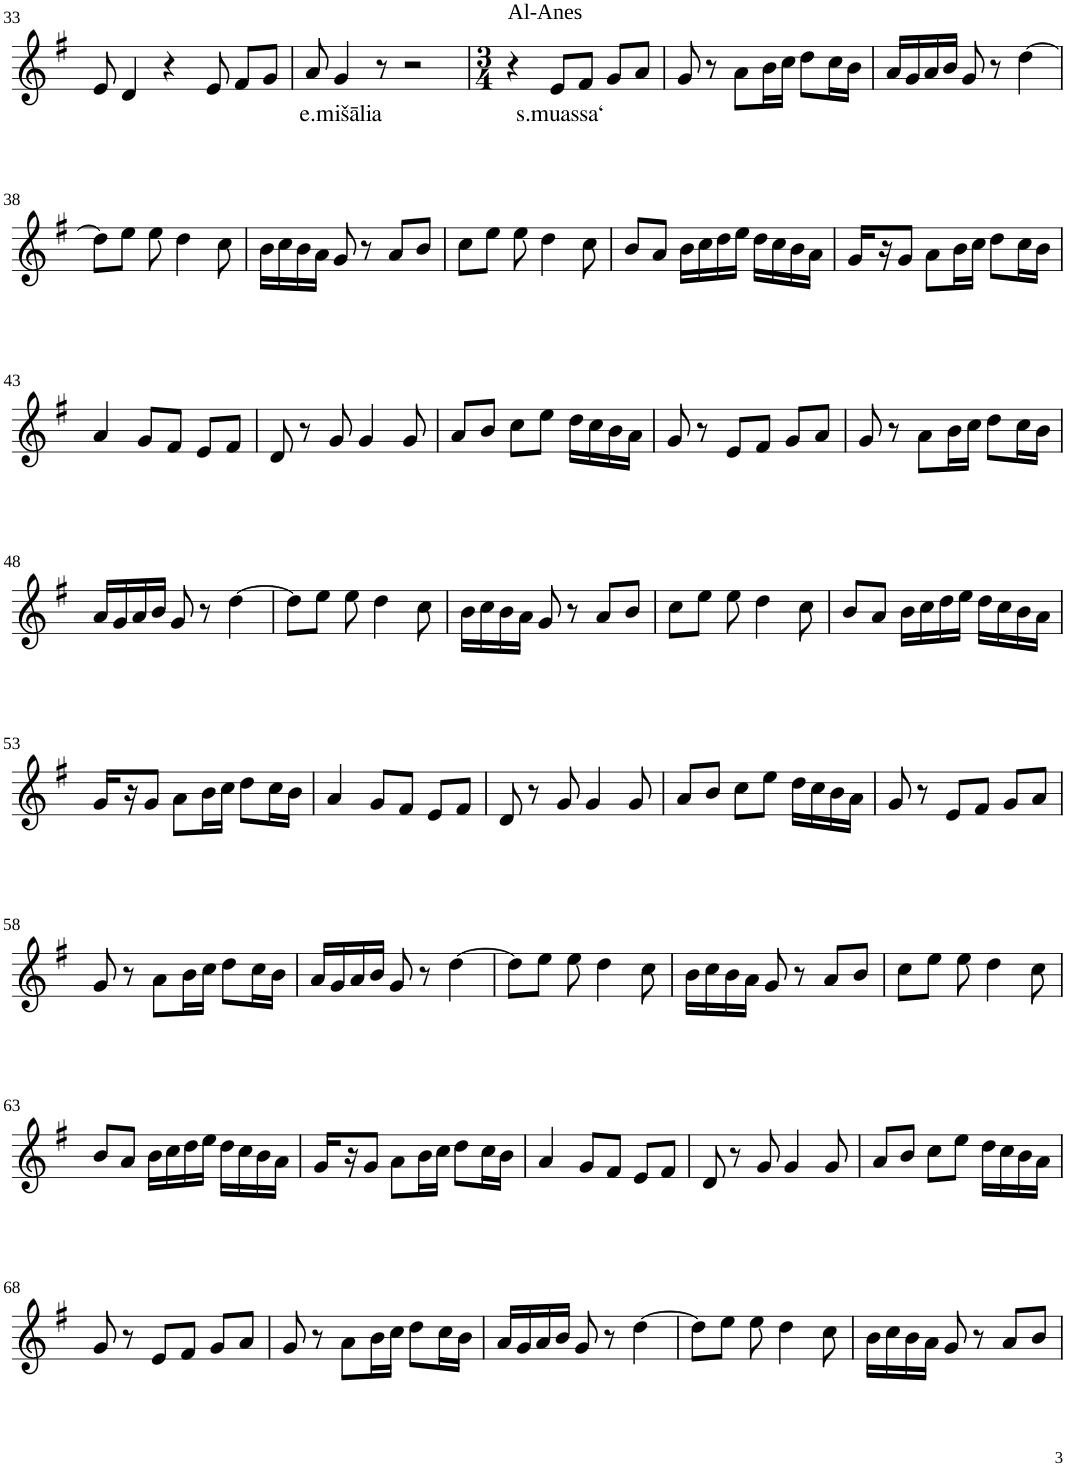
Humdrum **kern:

**kern	**text
*part1	*part1
*staff1	*staff1
*I"Violin	*
!!LO:PB:g=z
*clefG2	*
*k[f#]	*
*G:	*
*M4/4	*
=33	=33
8e/	.
4d/	.
4r	.
8e/	.
8f#/L	.
8g/J	.
=34	=34
8a/	.
!	!LO:LY:b
4g/	e.mišālia
8r	.
2r	.
=35	=35
*M3/4	*
!LO:TX:a:t=Al-Anes	!
4r	.
!	!LO:LY:b
8e/L	s.muassa‘
8f#/J	.
8g/L	.
8a/J	.
=36	=36
8g/	.
8r	.
8a\L	.
16b\L	.
16cc\JJ	.
8dd\L	.
16cc\L	.
16b\JJ	.
=37	=37
16a/LL	.
16g/	.
16a/	.
16b/JJ	.
8g/	.
8r	.
[4dd\	.
!!LO:LB:g=z
=38	=38
8dd\L]	.
8ee\J	.
8ee\	.
4dd\	.
8cc\	.
=39	=39
16b\LL	.
16cc\	.
16b\	.
16a\JJ	.
8g/	.
8r	.
8a/L	.
8b/J	.
=40	=40
8cc\L	.
8ee\J	.
8ee\	.
4dd\	.
8cc\	.
=41	=41
8b/L	.
8a/J	.
16b\LL	.
16cc\	.
16dd\	.
16ee\JJ	.
16dd\LL	.
16cc\	.
16b\	.
16a\JJ	.
=42	=42
16g/LL	.
16r	.
8g/J	.
8a\L	.
16b\L	.
16cc\JJ	.
8dd\L	.
16cc\L	.
16b\JJ	.
!!LO:LB:g=z
=43	=43
4a/	.
8g/L	.
8f#/J	.
8e/L	.
8f#/J	.
=44	=44
8d/	.
8r	.
8g/	.
4g/	.
8g/	.
=45	=45
8a/L	.
8b/J	.
8cc\L	.
8ee\J	.
16dd\LL	.
16cc\	.
16b\	.
16a\JJ	.
=46	=46
8g/	.
8r	.
8e/L	.
8f#/J	.
8g/L	.
8a/J	.
=47	=47
8g/	.
8r	.
8a\L	.
16b\L	.
16cc\JJ	.
8dd\L	.
16cc\L	.
16b\JJ	.
!!LO:LB:g=z
=48	=48
16a/LL	.
16g/	.
16a/	.
16b/JJ	.
8g/	.
8r	.
[4dd\	.
=49	=49
8dd\L]	.
8ee\J	.
8ee\	.
4dd\	.
8cc\	.
=50	=50
16b\LL	.
16cc\	.
16b\	.
16a\JJ	.
8g/	.
8r	.
8a/L	.
8b/J	.
=51	=51
8cc\L	.
8ee\J	.
8ee\	.
4dd\	.
8cc\	.
=52	=52
8b/L	.
8a/J	.
16b\LL	.
16cc\	.
16dd\	.
16ee\JJ	.
16dd\LL	.
16cc\	.
16b\	.
16a\JJ	.
!!LO:LB:g=z
=53	=53
16g/LL	.
16r	.
8g/J	.
8a\L	.
16b\L	.
16cc\JJ	.
8dd\L	.
16cc\L	.
16b\JJ	.
=54	=54
4a/	.
8g/L	.
8f#/J	.
8e/L	.
8f#/J	.
=55	=55
8d/	.
8r	.
8g/	.
4g/	.
8g/	.
=56	=56
8a/L	.
8b/J	.
8cc\L	.
8ee\J	.
16dd\LL	.
16cc\	.
16b\	.
16a\JJ	.
=57	=57
8g/	.
8r	.
8e/L	.
8f#/J	.
8g/L	.
8a/J	.
!!LO:LB:g=z
=58	=58
8g/	.
8r	.
8a\L	.
16b\L	.
16cc\JJ	.
8dd\L	.
16cc\L	.
16b\JJ	.
=59	=59
16a/LL	.
16g/	.
16a/	.
16b/JJ	.
8g/	.
8r	.
[4dd\	.
=60	=60
8dd\L]	.
8ee\J	.
8ee\	.
4dd\	.
8cc\	.
=61	=61
16b\LL	.
16cc\	.
16b\	.
16a\JJ	.
8g/	.
8r	.
8a/L	.
8b/J	.
=62	=62
8cc\L	.
8ee\J	.
8ee\	.
4dd\	.
8cc\	.
!!LO:LB:g=z
=63	=63
8b/L	.
8a/J	.
16b\LL	.
16cc\	.
16dd\	.
16ee\JJ	.
16dd\LL	.
16cc\	.
16b\	.
16a\JJ	.
=64	=64
16g/LL	.
16r	.
8g/J	.
8a\L	.
16b\L	.
16cc\JJ	.
8dd\L	.
16cc\L	.
16b\JJ	.
=65	=65
4a/	.
8g/L	.
8f#/J	.
8e/L	.
8f#/J	.
=66	=66
8d/	.
8r	.
8g/	.
4g/	.
8g/	.
=67	=67
8a/L	.
8b/J	.
8cc\L	.
8ee\J	.
16dd\LL	.
16cc\	.
16b\	.
16a\JJ	.
!!LO:LB:g=z
=68	=68
8g/	.
8r	.
8e/L	.
8f#/J	.
8g/L	.
8a/J	.
=69	=69
8g/	.
8r	.
8a\L	.
16b\L	.
16cc\JJ	.
8dd\L	.
16cc\L	.
16b\JJ	.
=70	=70
16a/LL	.
16g/	.
16a/	.
16b/JJ	.
8g/	.
8r	.
[4dd\	.
=71	=71
8dd\L]	.
8ee\J	.
8ee\	.
4dd\	.
8cc\	.
=72	=72
16b\LL	.
16cc\	.
16b\	.
16a\JJ	.
8g/	.
8r	.
8a/L	.
8b/J	.
=	=
*-	*-
